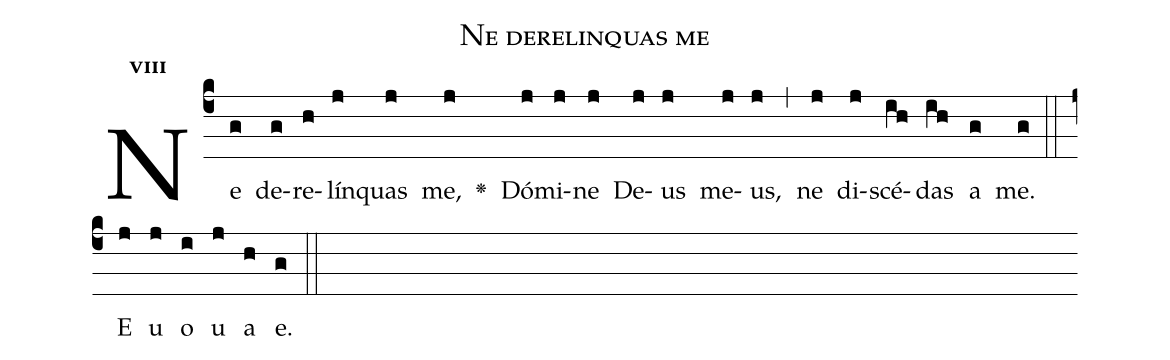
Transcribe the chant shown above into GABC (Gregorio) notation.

name:Ne derelinquas me;
office-part:Antiphona;
mode:8;
%%
initial-style: 1;
name: Ne derelinquas me;
book: http://dl.ub.uni-freiburg.de/diglit/hs240/0026;
occasion: Psalterium Hebdomada II Feria VI;
office-part: Officium Lectionis Ant 3;
user-notes: ;
commentary: ;
annotation: 8g;
centering-scheme: english;
fontsize: 12;
font: OFLSortsMillGoudy;
height: 11;
width: 4.5;
%%
(c4)Ne(g) de(g)re(h)lín(j)quas(j) me,(j) <v>\greheightstar</v>() Dó(j)mi(j)ne(j) De(j)us(j) me(j)us,(j) (,) ne(j) di(j)scé(ih)das(ih) a(g) me.(g) (::)
E(j) u(j) o(i) u(j) a(h) e.(g) (::)
